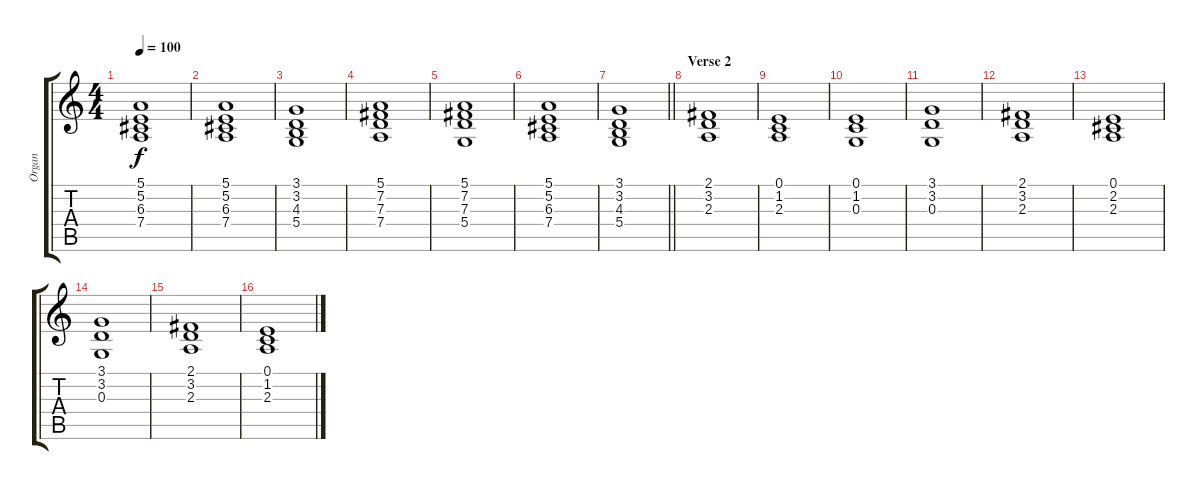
\track ("Organ" "Organ") {instrument percussiveorgan}
\staff {score tabs}
\tuning (E4 B3 G3 D3 A2 E2) {hide}
\ts (4 4)
\tempo 100
\clef g2
\ks c
(5.1 5.2 6.3 7.4).1{dy f} |
(5.1 5.2 6.3 7.4).1 |
(3.1 3.2 4.3 5.4).1 |
(5.1 7.2 7.3 7.4).1 |
(5.1 7.2 7.3 5.4).1 |
(5.1 5.2 6.3 7.4).1 |
\barLineRight lightlight
(3.1 3.2 4.3 5.4).1 |
\section ("" "Verse 2")
(2.1 3.2 2.3).1 |
(0.1 1.2 2.3).1 |
(0.1 1.2 0.3).1 |
(3.1 3.2 0.3).1 |
(2.1 3.2 2.3).1 |
(0.1 2.2 2.3).1 |
(3.1 3.2 0.3).1 |
(2.1 3.2 2.3).1 |
(0.1 1.2 2.3).1
